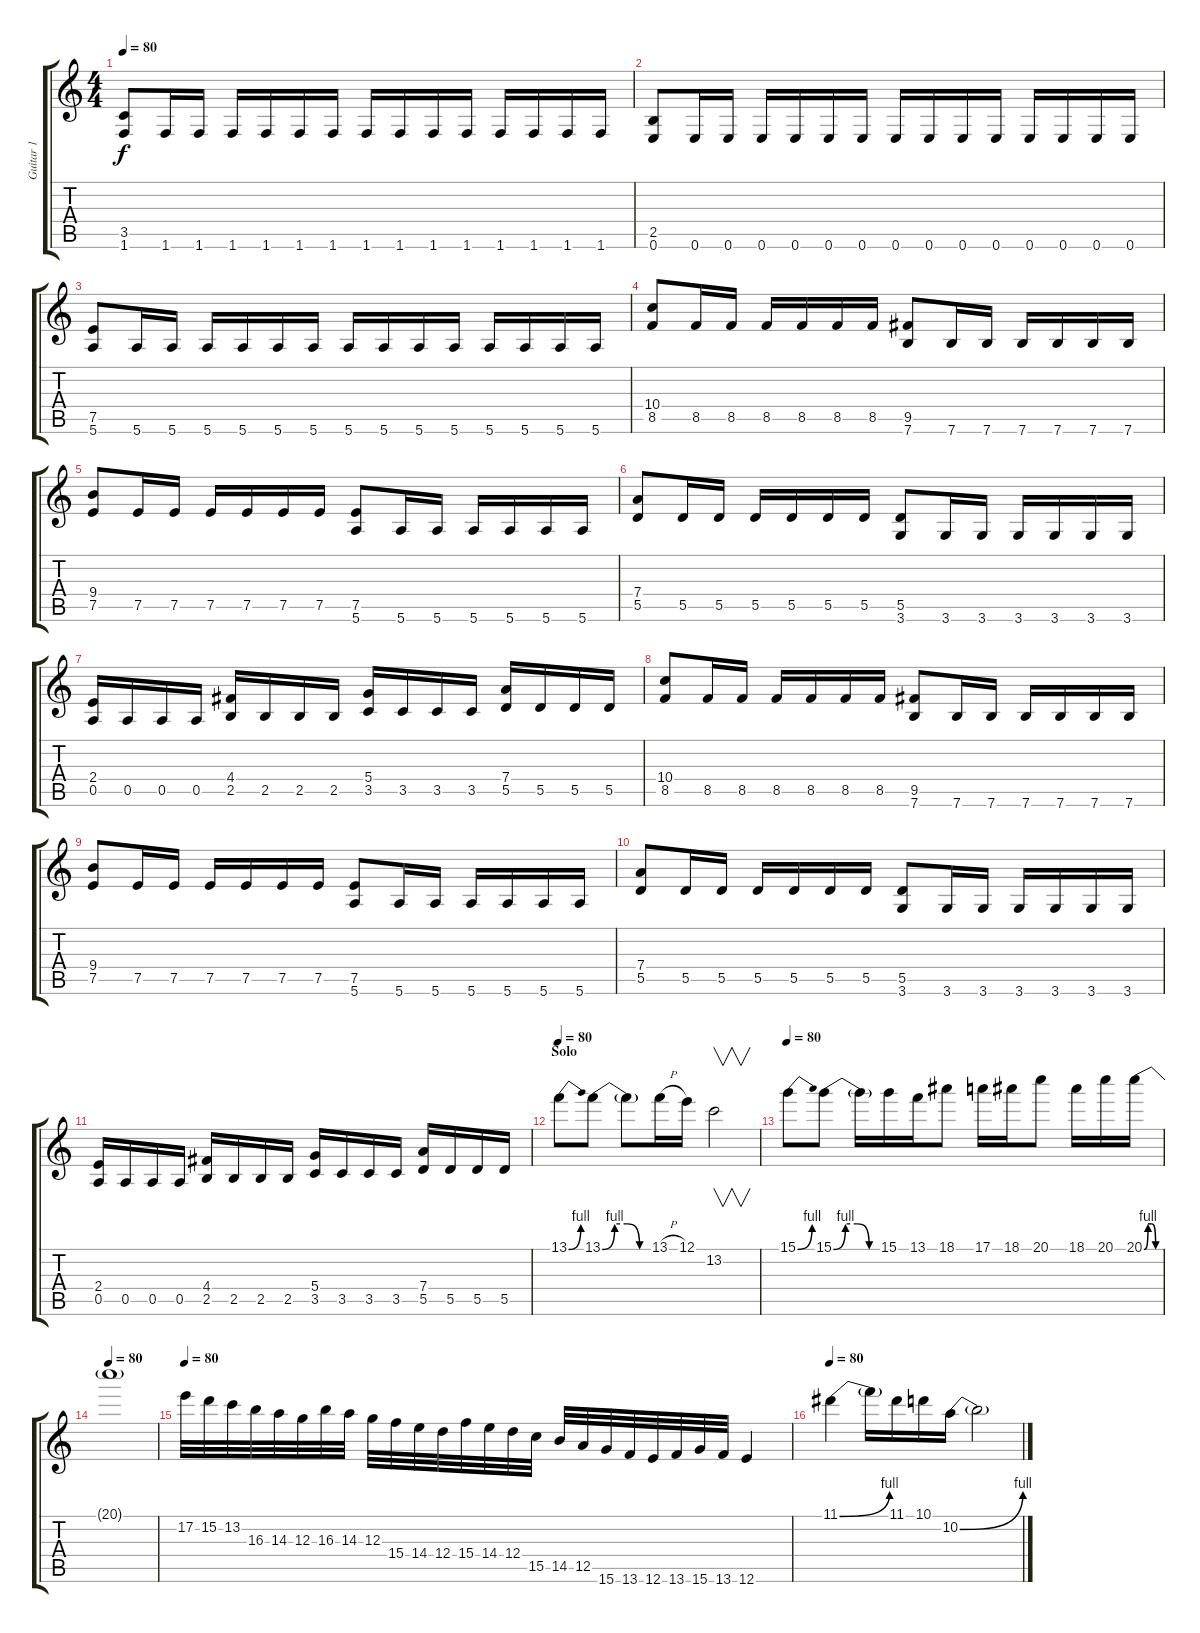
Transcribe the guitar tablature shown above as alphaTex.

\track ("Guitar 1" "Guitar 1") {instrument distortionguitar}
\staff {score tabs}
\tuning (E4 B3 G3 D3 A2 E2) {hide}
\ts (4 4)
\tempo 80
\clef g2
\ks c
(3.5 1.6).8{dy f} 1.6.16 1.6.16 1.6.16 1.6.16 1.6.16 1.6.16 1.6.16 1.6.16 1.6.16 1.6.16 1.6.16 1.6.16 1.6.16 1.6.16 |
(2.5 0.6).8 0.6.16 0.6.16 0.6.16 0.6.16 0.6.16 0.6.16 0.6.16 0.6.16 0.6.16 0.6.16 0.6.16 0.6.16 0.6.16 0.6.16 |
(7.5 5.6).8 5.6.16 5.6.16 5.6.16 5.6.16 5.6.16 5.6.16 5.6.16 5.6.16 5.6.16 5.6.16 5.6.16 5.6.16 5.6.16 5.6.16 |
(10.4 8.5).8 8.5.16 8.5.16 8.5.16 8.5.16 8.5.16 8.5.16 (9.5 7.6).8 7.6.16 7.6.16 7.6.16 7.6.16 7.6.16 7.6.16 |
(9.4 7.5).8 7.5.16 7.5.16 7.5.16 7.5.16 7.5.16 7.5.16 (7.5 5.6).8 5.6.16 5.6.16 5.6.16 5.6.16 5.6.16 5.6.16 |
(7.4 5.5).8 5.5.16 5.5.16 5.5.16 5.5.16 5.5.16 5.5.16 (5.5 3.6).8 3.6.16 3.6.16 3.6.16 3.6.16 3.6.16 3.6.16 |
(2.4 0.5).16 0.5.16 0.5.16 0.5.16 (4.4 2.5).16 2.5.16 2.5.16 2.5.16 (5.4 3.5).16 3.5.16 3.5.16 3.5.16 (7.4 5.5).16 5.5.16 5.5.16 5.5.16 |
(10.4 8.5).8 8.5.16 8.5.16 8.5.16 8.5.16 8.5.16 8.5.16 (9.5 7.6).8 7.6.16 7.6.16 7.6.16 7.6.16 7.6.16 7.6.16 |
(9.4 7.5).8 7.5.16 7.5.16 7.5.16 7.5.16 7.5.16 7.5.16 (7.5 5.6).8 5.6.16 5.6.16 5.6.16 5.6.16 5.6.16 5.6.16 |
(7.4 5.5).8 5.5.16 5.5.16 5.5.16 5.5.16 5.5.16 5.5.16 (5.5 3.6).8 3.6.16 3.6.16 3.6.16 3.6.16 3.6.16 3.6.16 |
(2.4 0.5).16 0.5.16 0.5.16 0.5.16 (4.4 2.5).16 2.5.16 2.5.16 2.5.16 (5.4 3.5).16 3.5.16 3.5.16 3.5.16 (7.4 5.5).16 5.5.16 5.5.16 5.5.16 |
\section ("" "Solo")
\tempo 80
13.1{be (bend 0 0 60 4)}.8{instrument overdrivenguitar} 13.1{be (custom 0 0 15 4 30 4 45 0 60 0)}.8 13.1{t}.8 13.1{h}.16 12.1.16 13.2.2{v} |
\tempo 80
15.1{be (bend 0 0 60 4)}.8{instrument overdrivenguitar} 15.1{be (custom 0 0 15 4 30 4 45 0 60 0)}.8 15.1{t}.16 15.1.16 13.1.16 18.1.8 17.1.16 18.1.16 20.1.8 18.1.16 20.1.16 20.1{be (custom 0 0 15 4 30 4 45 0 60 0)}.16 |
\tempo 80
20.1{t}.1{instrument overdrivenguitar} |
\tempo 80
17.2.32{instrument overdrivenguitar} 15.2.32 13.2.32 16.3.32 14.3.32 12.3.32 16.3.32 14.3.32 12.3.32 15.4.32 14.4.32 12.4.32 15.4.32 14.4.32 12.4.32 15.5.32 14.5.32 12.5.32 15.6.32 13.6.32 12.6.32 13.6.32 15.6.32 13.6.32 12.6.4 |
\tempo 80
11.1{be (bend 0 0 60 4)}.4{instrument overdrivenguitar} 11.1{t}.16 11.1.16 10.1.16 10.2{be (bend 0 0 60 4)}.16 10.2{t}.2
